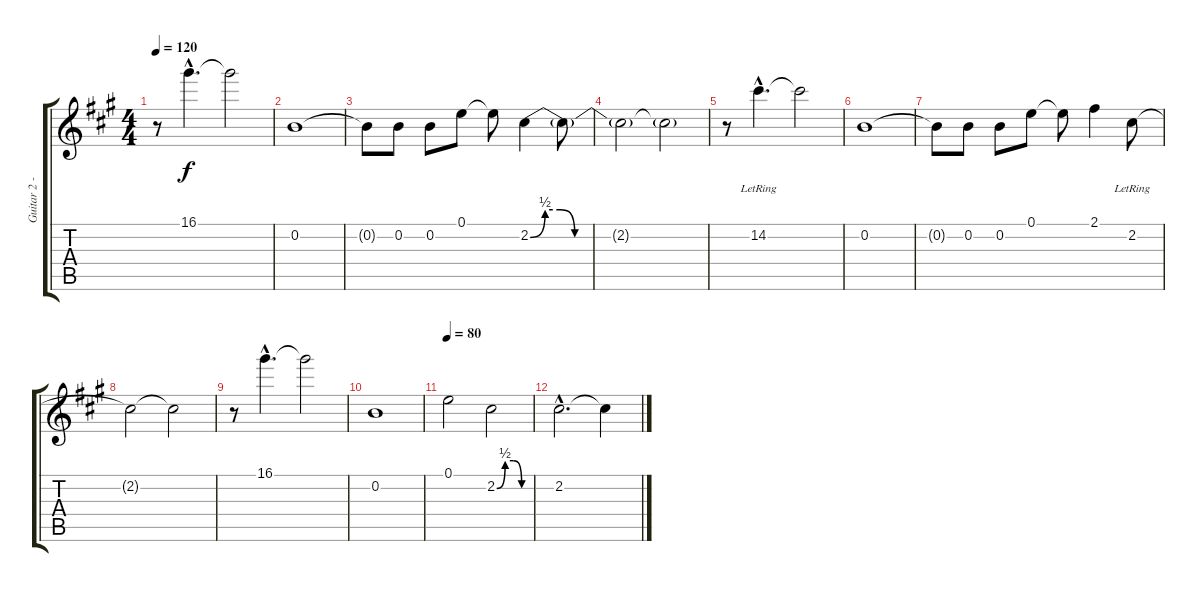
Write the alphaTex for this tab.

\track ("Guitar 2 - John F" "Guitar 2 -") {instrument distortionguitar}
\staff {score tabs}
\tuning (E4 B3 G3 D3 A2 E2) {hide}
\ts (4 4)
\tempo 120
\clef g2
\ks f#minor
r.8{dy f} 16.1{hac}.4{d volume 11 instrument distortionguitar} 16.1{t}.2 |
0.2.1{volume 13} |
0.2{t}.8 0.2.8 0.2.8 0.1.8 0.1{t}.8 2.2{be (custom 0 0 5 2 10 2 15 0 25 0 45 0 60 0)}.4 2.2{t}.8 |
2.2{t}.2 2.2{t}.2{volume 6} |
r.8 14.2{hac lr}.4{d volume 11 instrument distortionguitar} 14.2{t}.2 |
0.2.1{volume 13} |
0.2{t}.8 0.2.8 0.2.8 0.1.8 0.1{t}.8 2.1.4 2.2{lr}.8 |
2.2{t}.2 2.2{t}.2{volume 6} |
r.8 16.1{hac}.4{d volume 11 instrument distortionguitar} 16.1{t}.2 |
0.2.1{volume 13} |
\tempo 80
0.1.2 2.2{be (custom 0 0 15 2 30 2 45 0 60 0)}.2 |
2.2{hac}.2{d} 2.2{t}.4{volume 5}
